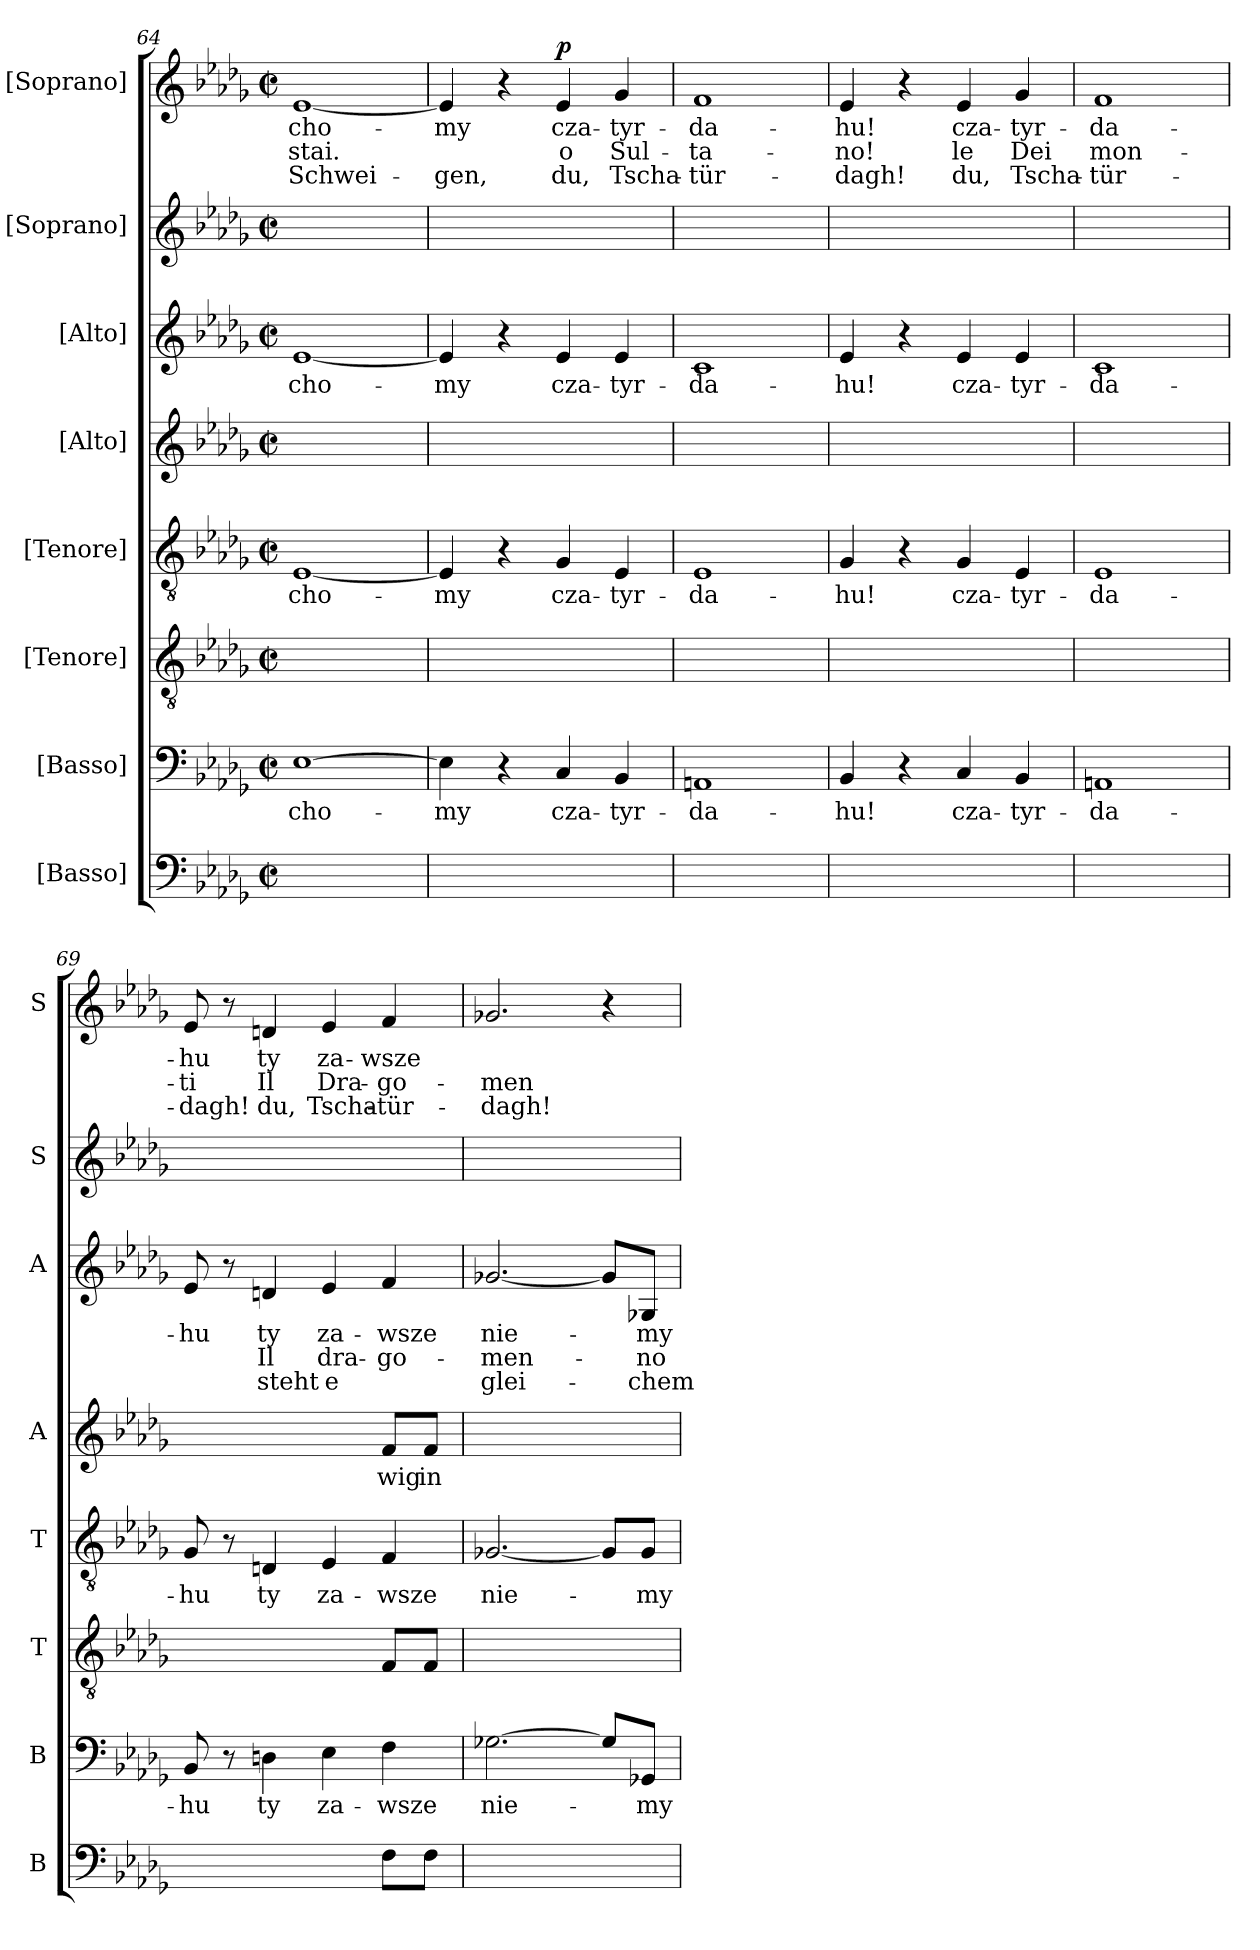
**kern	**kern	**text	**kern	**kern	**text	**kern	**text	**kern	**text	**text	**text	**kern	**kern	**text	**text	**text	**dynam
*part8	*part7	*part7	*part6	*part5	*part5	*part4	*part4	*part3	*part3	*part3	*part3	*part2	*part1	*part1	*part1	*part1	*part1
*staff8	*staff7	*staff7	*staff6	*staff5	*staff5	*staff4	*staff4	*staff3	*staff3	*staff3	*staff3	*staff2	*staff1	*staff1	*staff1	*staff1	*staff1
*I"[Basso]	*I"[Basso]	*	*I"[Tenore]	*I"[Tenore]	*	*I"[Alto]	*	*I"[Alto]	*	*	*	*I"[Soprano]	*I"[Soprano]	*	*	*	*
*I'B	*I'B	*	*I'T	*I'T	*	*I'A	*	*I'A	*	*	*	*I'S	*I'S	*	*	*	*
*clefF4	*clefF4	*	*clefGv2	*clefGv2	*	*clefG2	*	*clefG2	*	*	*	*clefG2	*clefG2	*	*	*	*
*k[b-e-a-d-g-]	*k[b-e-a-d-g-]	*	*k[b-e-a-d-g-]	*k[b-e-a-d-g-]	*	*k[b-e-a-d-g-]	*	*k[b-e-a-d-g-]	*	*	*	*k[b-e-a-d-g-]	*k[b-e-a-d-g-]	*	*	*	*
*M2/2	*M2/2	*	*M2/2	*M2/2	*	*M2/2	*	*M2/2	*	*	*	*M2/2	*M2/2	*	*	*	*
*met(c|)	*met(c|)	*	*met(c|)	*met(c|)	*	*met(c|)	*	*met(c|)	*	*	*	*met(c|)	*met(c|)	*	*	*	*
=64	=64	=64	=64	=64	=64	=64	=64	=64	=64	=64	=64	=64	=64	=64	=64	=64	=64
!	!	!	!	!	!	!	!	!	!	!	!	!	!	!	!LO:LY:color=red	!	!
1ryy	[1E-	-cho-	1ryy	[1E-	-cho-	1ryy	.	[1e-	-cho-	.	.	1ryy	[1e-	-cho-	-stai.	Schwei-	.
=65	=65	=65	=65	=65	=65	=65	=65	=65	=65	=65	=65	=65	=65	=65	=65	=65	=65
1ryy	4E-\]	-my	1ryy	4E-/]	-my	1ryy	.	4e-/]	-my	.	.	1ryy	4e-/]	-my	.	-gen,	.
.	4r	.	.	4r	.	.	.	4r	.	.	.	.	4r	.	.	.	.
!	!	!	!	!	!	!	!	!	!	!	!	!	!	!	!LO:LY:color=red	!	!LO:DY:a
.	4C/	cza-	.	4G-/	cza-	.	.	4e-/	cza-	.	.	.	4e-/	cza-	o	du,	p
!	!	!	!	!	!	!	!	!	!	!	!	!	!	!	!LO:LY:color=red	!	!
.	4BB-/	-tyr-	.	4E-/	-tyr-	.	.	4e-/	-tyr-	.	.	.	4g-/	-tyr-	Sul-	Tscha-	.
=66	=66	=66	=66	=66	=66	=66	=66	=66	=66	=66	=66	=66	=66	=66	=66	=66	=66
!	!	!	!	!	!	!	!	!	!	!	!	!	!	!	!LO:LY:color=red	!	!
1ryy	1AAn	-da-	1ryy	1E-	-da-	1ryy	.	1c	-da-	.	.	1ryy	1f	-da-	-ta-	-tür-	.
=67	=67	=67	=67	=67	=67	=67	=67	=67	=67	=67	=67	=67	=67	=67	=67	=67	=67
!	!	!	!	!	!	!	!	!	!	!	!	!	!	!	!LO:LY:color=red	!	!
1ryy	4BB-/	-hu!	1ryy	4G-/	-hu!	1ryy	.	4e-/	-hu!	.	.	1ryy	4e-/	-hu!	-no!	-dagh!	.
.	4r	.	.	4r	.	.	.	4r	.	.	.	.	4r	.	.	.	.
!	!	!	!	!	!	!	!	!	!	!	!	!	!	!	!LO:LY:color=red	!	!
.	4C/	cza-	.	4G-/	cza-	.	.	4e-/	cza-	.	.	.	4e-/	cza-	le	du,	.
!	!	!	!	!	!	!	!	!	!	!	!	!	!	!	!LO:LY:color=red	!	!
.	4BB-/	-tyr-	.	4E-/	-tyr-	.	.	4e-/	-tyr-	.	.	.	4g-/	-tyr-	Dei	Tscha-	.
=68	=68	=68	=68	=68	=68	=68	=68	=68	=68	=68	=68	=68	=68	=68	=68	=68	=68
!	!	!	!	!	!	!	!	!	!	!	!	!	!	!	!LO:LY:color=red	!	!
1ryy	1AAn	-da-	1ryy	1E-	-da-	1ryy	.	1c	-da-	.	.	1ryy	1f	-da-	mon-	-tür-	.
=69	=69	=69	=69	=69	=69	=69	=69	=69	=69	=69	=69	=69	=69	=69	=69	=69	=69
!	!	!	!	!	!	!	!	!	!	!	!	!	!	!	!LO:LY:color=red	!	!
2.ryy	8BB-/	-hu	2.ryy	8G-/	-hu	4ryy	.	8e-/	-hu	.	.	1ryy	8e-/	-hu	-ti	-dagh!	.
.	8r	.	.	8r	.	.	.	8r	.	.	.	.	8r	.	.	.	.
!	!	!	!	!	!	!	!	!	!	!LO:LY:color=red	!	!	!	!	!LO:LY:color=red	!	!
.	4Dn\	ty	.	4Dn/	ty	4ryy	.	4dn/	ty	Il	steht	.	4dn/	ty	Il	du,	.
!	!	!	!	!	!	!	!	!	!	!LO:LY:color=red	!	!	!	!	!LO:LY:color=red	!	!
.	4E-\	za-	.	4E-/	za-	4ryy	.	4e-/	za-	dra-	e	.	4e-/	za-	Dra-	Tscha-	.
!	!	!	!	!	!	!	!	!	!	!LO:LY:color=red	!	!	!	!	!LO:LY:color=red	!	!
8F\L	4F\	-wsze	8F/L	4F/	-wsze	8f/L	wig	4f/	-wsze	-go-	.	.	4f/	-wsze	-go-	-tür-	.
8F\J	.	.	8F/J	.	.	8f/J	in	.	.	.	.	.	.	.	.	.	.
=70	=70	=70	=70	=70	=70	=70	=70	=70	=70	=70	=70	=70	=70	=70	=70	=70	=70
!	!	!	!	!	!	!	!	!	!	!LO:LY:color=red	!	!	!	!	!LO:LY:color=red	!	!
1ryy	[2.G-X\	nie-	1ryy	[2.G-X/	nie-	1ryy	.	[2.g-X/	nie-	-men-	glei-	1ryy	2.g-X/	.	-men	-dagh!	.
.	8G-/L]	.	.	8G-/L]	.	.	.	8g-/L]	.	.	.	.	4r	.	.	.	.
!	!	!	!	!	!	!	!	!	!	!LO:LY:color=red	!	!	!	!	!	!	!
.	8GG-X/J	-my	.	8G-/J	-my	.	.	8G-X/J	-my	-no	-chem	.	.	.	.	.	.
=	=	=	=	=	=	=	=	=	=	=	=	=	=	=	=	=	=
*-	*-	*-	*-	*-	*-	*-	*-	*-	*-	*-	*-	*-	*-	*-	*-	*-	*-
